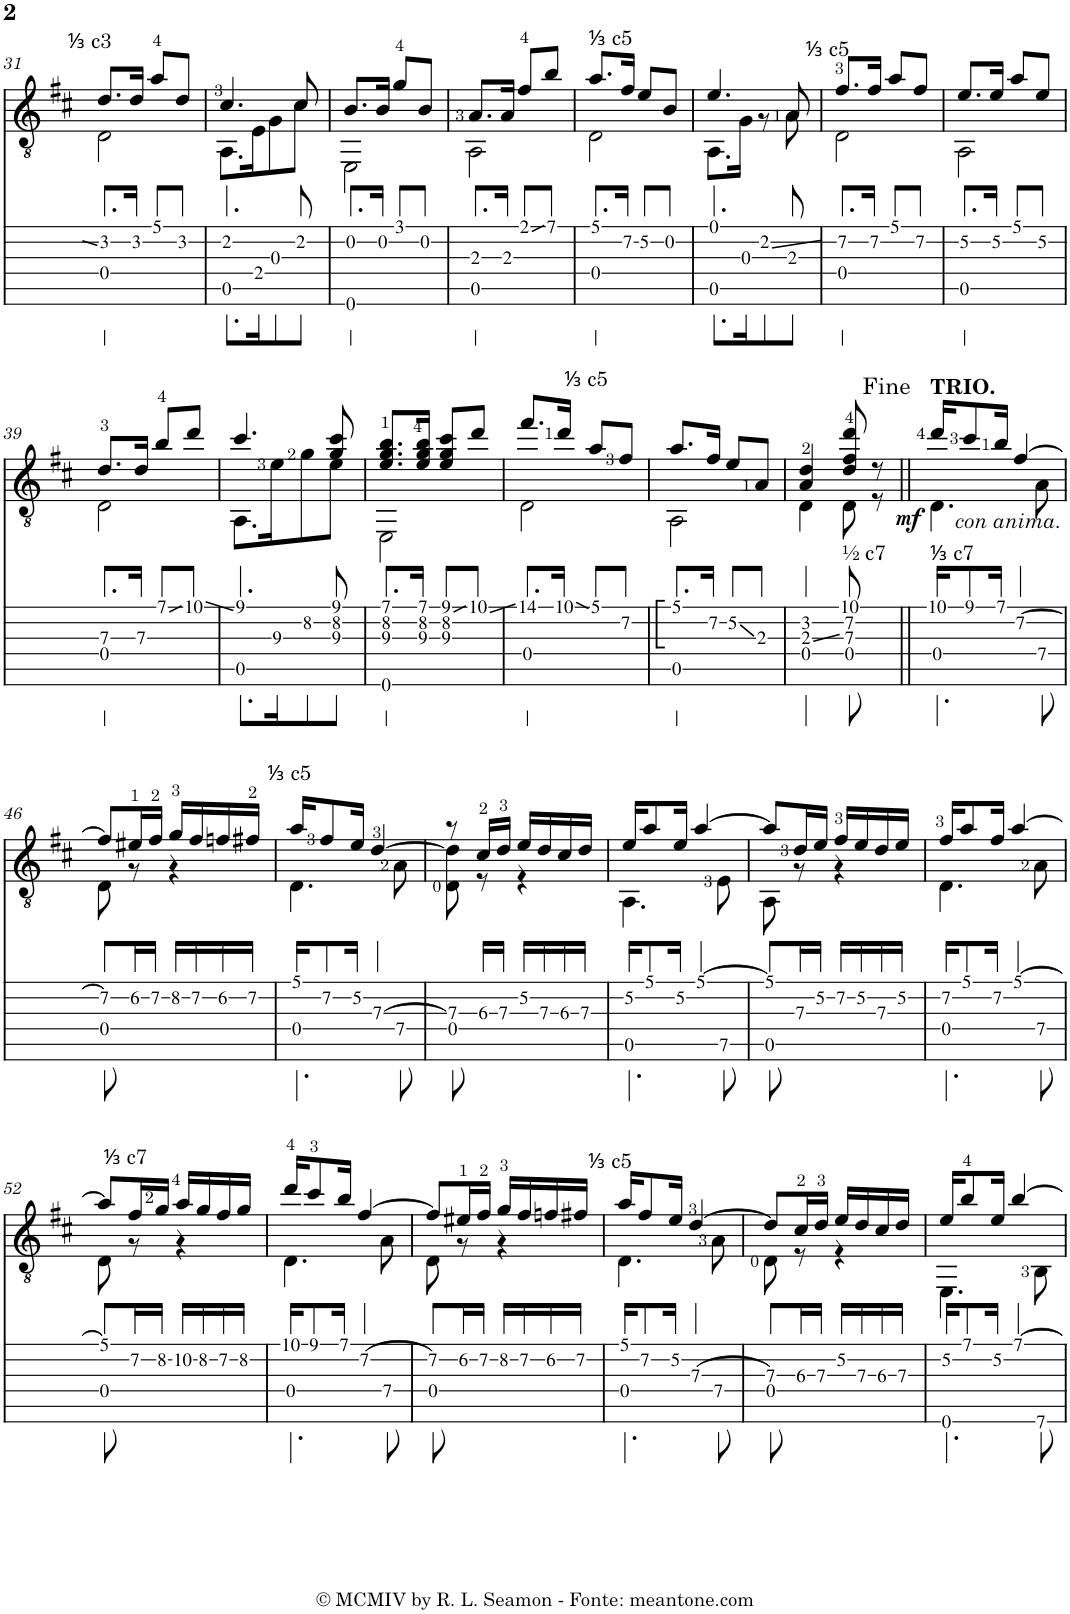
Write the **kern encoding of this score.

**kern	**kern	**dynam
*part2	*part1	*part1
*staff2	*staff1	*staff1
*I"Chitarra classica (Intavolatura)	*I"Chitarra classica	*
!!LO:PB:g=z
*	*clefGv2	*
*k[f#c#]	*k[f#c#]	*
*M2/4	*M2/4	*
=31	=31	=31
*^	*^	*
!	!	!LO:TX:a:t=⅓ c3	!	!
8.d/L	2D\	8.d/L	2D\	.
16d/Jk	.	16d/Jk	.	.
8a/L	.	8a/L	.	.
8d/J	.	8d/J	.	.
=32	=32	=32	=32	=32
4.c#/	8.AA\L	4.c#/	8.AA\L	.
.	16E\K	.	16E\K	.
.	8G\	.	8G\	.
8c#/	8c#\J	8c#/	8c#\J	.
=33	=33	=33	=33	=33
8.B/L	2EE\	8.B/L	2EE\	.
16B/Jk	.	16B/Jk	.	.
8g/L	.	8g/L	.	.
8B/J	.	8B/J	.	.
=34	=34	=34	=34	=34
8.A/L	2AA\	8.A/L	2AA\	.
16A/Jk	.	16A/Jk	.	.
8f#/L	.	8f#/L	.	.
8b/J	.	8b/J	.	.
=35	=35	=35	=35	=35
!	!	!LO:TX:a:t=⅓ c5	!	!
8.a/L	2D\	8.a/L	2D\	.
16f#/Jk	.	16f#/Jk	.	.
8e/L	.	8e/L	.	.
8B/J	.	8B/J	.	.
=36	=36	=36	=36	=36
4.e/	8.AA\L	4.e/	8.AA\L	.
.	16G\K	.	16G\Jk	.
.	8c#\	.	8r	.
8A/	8A\J	8A/	8A\	.
=37	=37	=37	=37	=37
!	!	!LO:TX:a:t=⅓ c5	!	!
8.f#/L	2D\	8.f#/L	2D\	.
16f#/Jk	.	16f#/Jk	.	.
8a/L	.	8a/L	.	.
8f#/J	.	8f#/J	.	.
=38	=38	=38	=38	=38
8.e/L	2AA\	8.e/L	2AA\	.
16e/Jk	.	16e/Jk	.	.
8a/L	.	8a/L	.	.
8e/J	.	8e/J	.	.
!!LO:LB:g=z	!!
=39	=39	=39	=39	=39
8.d/L	2D\	8.d/L	2D\	.
16d/Jk	.	16d/Jk	.	.
8b/L	.	8b/L	.	.
8dd/J	.	8dd/J	.	.
=40	=40	=40	=40	=40
4.cc#/	8.AA\L	4.cc#/	8.AA\L	.
.	16e\K	.	16e\K	.
.	8g\	.	8g\	.
8g/ 8cc#/	8e\J	8g/ 8cc#/	8e\J	.
=41	=41	=41	=41	=41
8.e/ 8.g/ 8.b/L	2EE\	8.e/ 8.g/ 8.b/L	2EE\	.
16e/ 16g/ 16b/Jk	.	16e/ 16g/ 16b/Jk	.	.
8e/ 8g/ 8cc#/L	.	8e/ 8g/ 8cc#/L	.	.
8dd/J	.	8dd/J	.	.
=42	=42	=42	=42	=42
8.ff#/L	2D\	8.ff#/L	2D\	.
16dd/Jk	.	16dd/Jk	.	.
!	!	!LO:TX:a:t=⅓ c5	!	!
8a/L	.	8a/L	.	.
8f#/J	.	8f#/J	.	.
=43	=43	=43	=43	=43
8.a/L	2AA\	8.a/L	2AA\	.
16f#/Jk	.	16f#/Jk	.	.
8e/L	.	8e/L	.	.
8A/J	.	8A/J	.	.
=44	=44	=44	=44	=44
4A/ 4d/	4D\	4A/ 4d/	4D\	.
!LO:TX:a:t=½ c7	!	!	!	!
8d/ 8f#/ 8dd/	8D\	8d/ 8f#/ 8dd/	8D\	.
8r	8r	8r	8r	.
=45||	=45||	=45||	=45||	=45||
!	!	!LO:TX:a:B:t=TRIO.	!	!
!LO:TX:a:t=⅓ c7	!	!	!	!
!	!	!	!	!LO:DY:b
16dd/KL	4.D\	16dd/KL	4.D\	mf
!	!	!LO:TX:b:i:t=con anima.	!	!
8cc#/	.	8cc#/	.	.
16b/Jk	.	16b/Jk	.	.
[4f#/	.	[4f#/	.	.
.	8A\	.	8A\	.
!!LO:LB:g=z	!!
=46	=46	=46	=46	=46
8f#/L]	8D\	8f#/L]	8D\	.
16e#X/L	8r	16e#X/L	8r	.
16f#/JJ	.	16f#/JJ	.	.
16g/LL	4r	16g/LL	4r	.
16f#/	.	16f#/	.	.
16fn/	.	16fn/	.	.
16f#X/JJ	.	16f#X/JJ	.	.
=47	=47	=47	=47	=47
!	!	!LO:TX:a:t=⅓ c5	!	!
16a/KL	4.D\	16a/KL	4.D\	.
8f#/	.	8f#/	.	.
16e/Jk	.	16e/Jk	.	.
[4d/	.	[4d/	.	.
.	8A\	.	8A\	.
=48	=48	=48	=48	=48
8r	8D\ 8d\]	8r	8D\ 8d\]	.
16c#/LL	8r	16c#/LL	8r	.
16d/JJ	.	16d/JJ	.	.
16e/LL	4r	16e/LL	4r	.
16d/	.	16d/	.	.
16c#/	.	16c#/	.	.
16d/JJ	.	16d/JJ	.	.
=49	=49	=49	=49	=49
16e/KL	4.AA\	16e/KL	4.AA\	.
8a/	.	8a/	.	.
16e/Jk	.	16e/Jk	.	.
[4a/	.	[4a/	.	.
.	8E\	.	8E\	.
=50	=50	=50	=50	=50
8a/L]	8AA\	8a/L]	8AA\	.
16d/L	8r	16d/L	8r	.
16e/JJ	.	16e/JJ	.	.
16f#/LL	4r	16f#/LL	4r	.
16e/	.	16e/	.	.
16d/	.	16d/	.	.
16e/JJ	.	16e/JJ	.	.
=51	=51	=51	=51	=51
16f#/KL	4.D\	16f#/KL	4.D\	.
8a/	.	8a/	.	.
16f#/Jk	.	16f#/Jk	.	.
[4a/	.	[4a/	.	.
.	8A\	.	8A\	.
!!LO:LB:g=z	!!
=52	=52	=52	=52	=52
8a/L]	8D\	8a/L]	8D\	.
!	!	!LO:TX:a:t=⅓ c7	!	!
16f#/L	8r	16f#/L	8r	.
16g/JJ	.	16g/JJ	.	.
16a/LL	4r	16a/LL	4r	.
16g/	.	16g/	.	.
16f#/	.	16f#/	.	.
16g/JJ	.	16g/JJ	.	.
=53	=53	=53	=53	=53
16dd/KL	4.D\	16dd/KL	4.D\	.
8cc#/	.	8cc#/	.	.
16b/Jk	.	16b/Jk	.	.
[4f#/	.	[4f#/	.	.
.	8A\	.	8A\	.
=54	=54	=54	=54	=54
8f#/L]	8D\	8f#/L]	8D\	.
16e#X/L	8r	16e#X/L	8r	.
16f#/JJ	.	16f#/JJ	.	.
16g/LL	4r	16g/LL	4r	.
16f#/	.	16f#/	.	.
16fn/	.	16fn/	.	.
16f#X/JJ	.	16f#X/JJ	.	.
=55	=55	=55	=55	=55
!	!	!LO:TX:a:t=⅓ c5	!	!
16a/KL	4.D\	16a/KL	4.D\	.
8f#/	.	8f#/	.	.
16e/Jk	.	16e/Jk	.	.
[4d/	.	[4d/	.	.
.	8A\	.	8A\	.
=56	=56	=56	=56	=56
8d/L]	8D\	8d/L]	8D\	.
16c#/L	8r	16c#/L	8r	.
16d/JJ	.	16d/JJ	.	.
16e/LL	4r	16e/LL	4r	.
16d/	.	16d/	.	.
16c#/	.	16c#/	.	.
16d/JJ	.	16d/JJ	.	.
=57	=57	=57	=57	=57
16e/KL	4.EE\	16e/KL	4.EE\	.
8b/	.	8b/	.	.
16e/Jk	.	16e/Jk	.	.
[4b/	.	[4b/	.	.
.	8BB\	.	8BB\	.
*v	*v	*	*	*
*	*v	*v	*
=	=	=
*-	*-	*-
